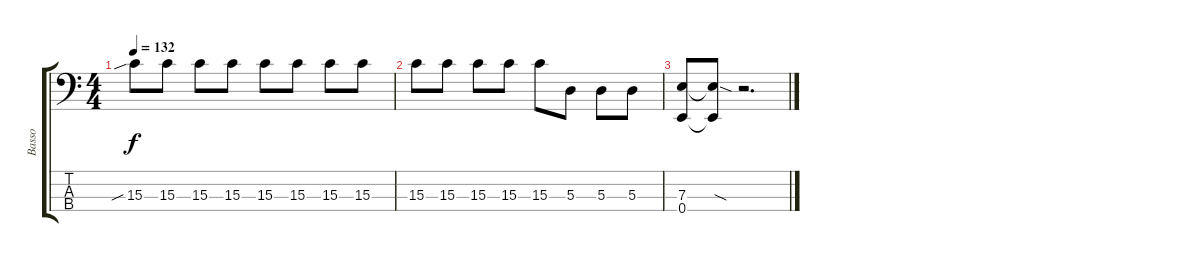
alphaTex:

\track ("Basso" "Basso") {instrument electricbasspick}
\staff {score tabs}
\tuning (G2 D2 A1 E1) {hide}
\ts (4 4)
\tempo 132
\clef f4
\ks c
15.3{sib}.8{dy f} 15.3.8 15.3.8 15.3.8 15.3.8 15.3.8 15.3.8 15.3.8 |
15.3.8 15.3.8 15.3.8 15.3.8 15.3.8 5.3.8 5.3.8 5.3.8 |
(7.3 0.4).8 (7.3{sod t} 0.4{t}).8 r.2{d}
